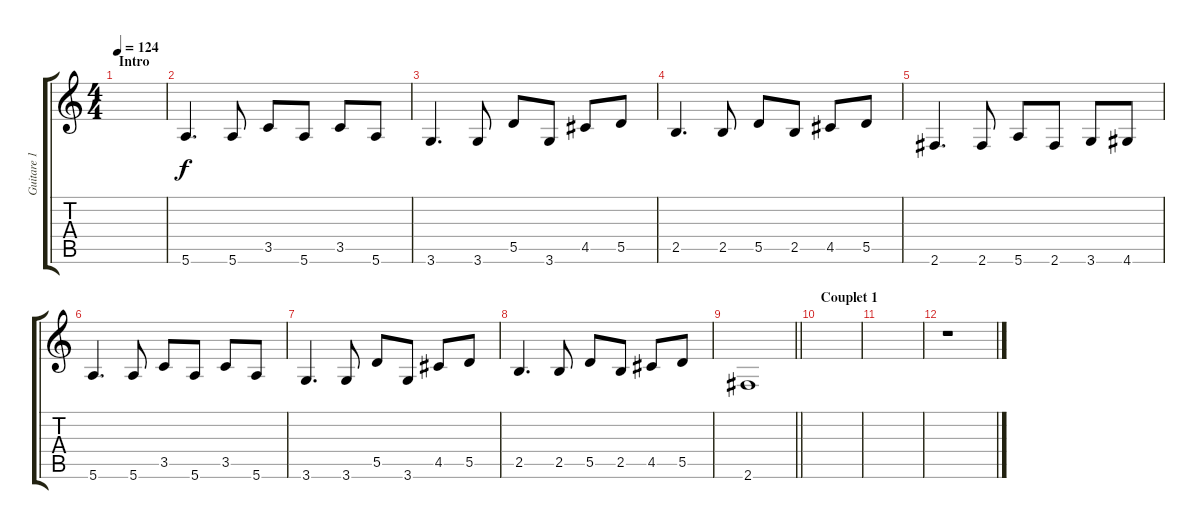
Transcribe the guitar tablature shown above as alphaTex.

\track ("Guitare 1" "Guitare 1") {instrument distortionguitar}
\staff {score tabs}
\tuning (E4 B3 G3 D3 A2 E2) {hide}
\ts (4 4)
\section ("" "Intro")
\tempo 124
\clef g2
\ks c
|
5.6.4{d} 5.6.8 3.5.8 5.6.8 3.5.8 5.6.8 |
3.6.4{d} 3.6.8 5.5.8 3.6.8 4.5.8 5.5.8 |
2.5.4{d} 2.5.8 5.5.8 2.5.8 4.5.8 5.5.8 |
2.6.4{d} 2.6.8 5.6.8 2.6.8 3.6.8 4.6.8 |
5.6.4{d} 5.6.8 3.5.8 5.6.8 3.5.8 5.6.8 |
3.6.4{d} 3.6.8 5.5.8 3.6.8 4.5.8 5.5.8 |
2.5.4{d} 2.5.8 5.5.8 2.5.8 4.5.8 5.5.8 |
\barLineRight lightlight
2.6.1 |
\section ("" "Couplet 1")
|
|
r.1
